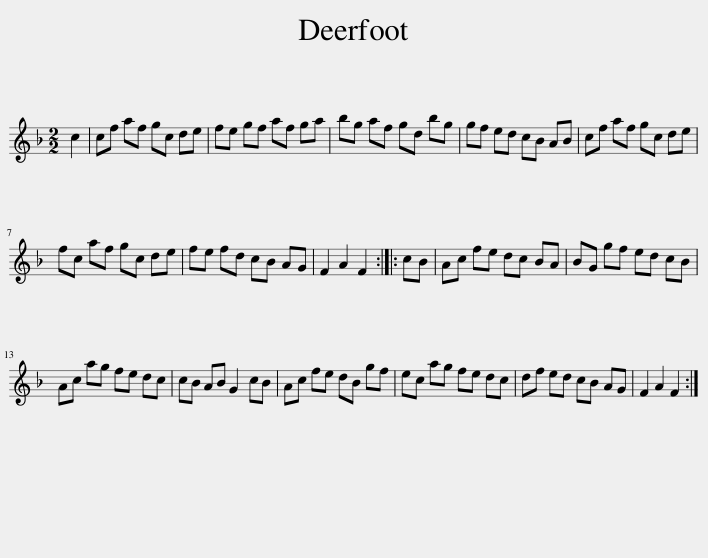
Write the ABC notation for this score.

X:1
L:1/8
M:2/2
I:linebreak $
K:F
V:1 treble
V:1
 c2 | cf af gc de | fe gf af ga | bg af gd bg | gf ed cB AB | %5
 cf af gc de |$ fc af gc de | fe fd cB AG | F2 A2 F2 :: cB | %10
 Ac fe dc BA | BG gf ed cB |$ Ac ag fe dc | cB AB G2 cB | Ac fe dB gf | %15
 ec ag fe dc | df ed cB AG | F2 A2 F2 :| %18
